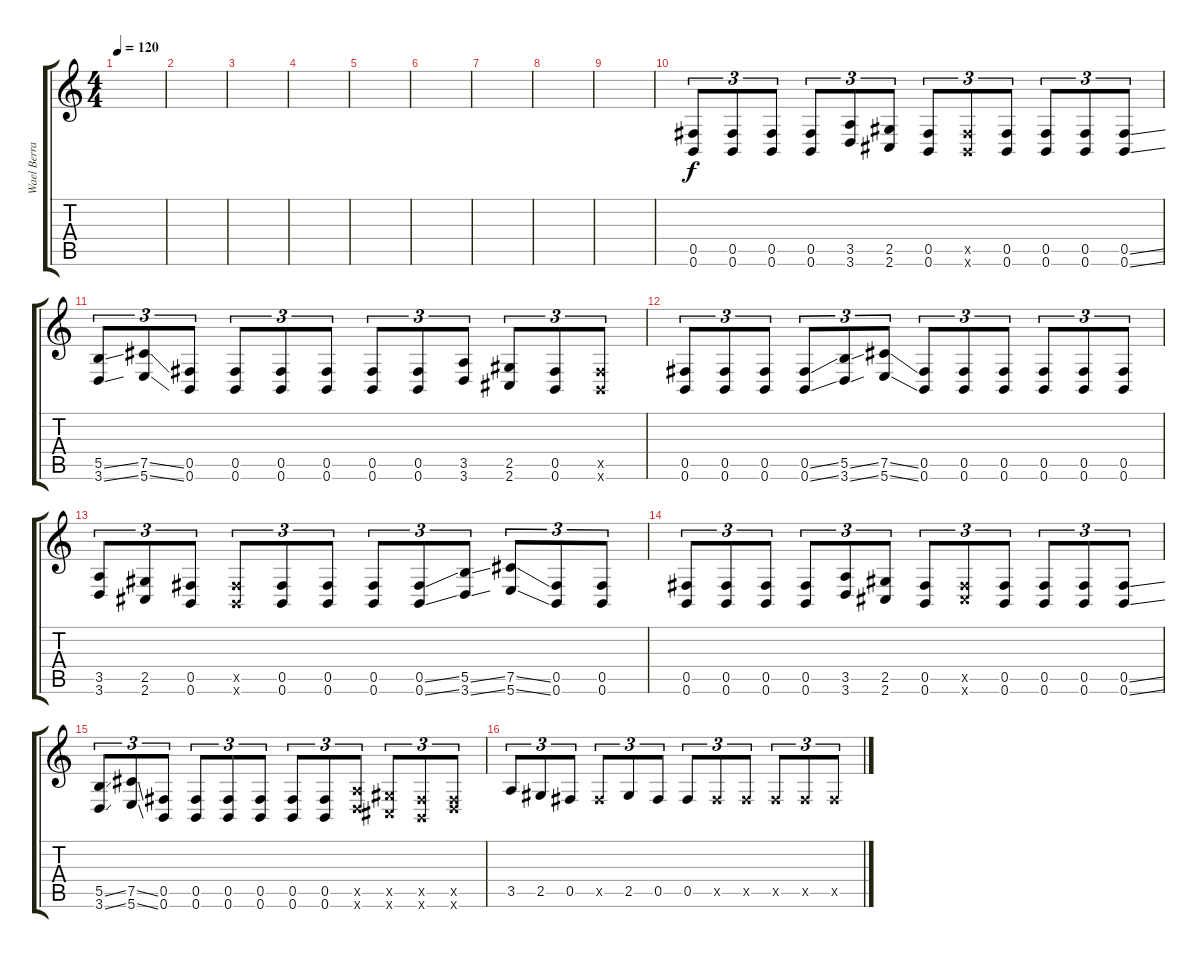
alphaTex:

\track ("Wael Berrais" "Wael Berra") {instrument distortionguitar}
\staff {score tabs}
\tuning (Db4 Ab3 E3 B2 Gb2 B1) {hide}
\ts (4 4)
\tempo 120
\clef g2
\ks c
|
|
|
|
|
|
|
|
|
(0.5 0.6).8{tu (3 2)} (0.5 0.6).8{tu (3 2)} (0.5 0.6).8{tu (3 2)} (0.5 0.6).8{tu (3 2)} (3.5 3.6).8{tu (3 2)} (2.5 2.6).8{tu (3 2)} (0.5 0.6).8{tu (3 2)} (0.5{x} 0.6{x}).8{tu (3 2)} (0.5 0.6).8{tu (3 2)} (0.5 0.6).8{tu (3 2)} (0.5 0.6).8{tu (3 2)} (0.5{ss} 0.6{ss}).8{tu (3 2)} |
(5.5{ss} 3.6{ss}).8{tu (3 2)} (7.5{ss} 5.6{ss}).8{tu (3 2)} (0.5 0.6).8{tu (3 2)} (0.5 0.6).8{tu (3 2)} (0.5 0.6).8{tu (3 2)} (0.5 0.6).8{tu (3 2)} (0.5 0.6).8{tu (3 2)} (0.5 0.6).8{tu (3 2)} (3.5 3.6).8{tu (3 2)} (2.5 2.6).8{tu (3 2)} (0.5 0.6).8{tu (3 2)} (0.5{x} 0.6{x}).8{tu (3 2)} |
(0.5 0.6).8{tu (3 2)} (0.5 0.6).8{tu (3 2)} (0.5 0.6).8{tu (3 2)} (0.5{ss} 0.6{ss}).8{tu (3 2)} (5.5{ss} 3.6{ss}).8{tu (3 2)} (7.5{ss} 5.6{ss}).8{tu (3 2)} (0.5 0.6).8{tu (3 2)} (0.5 0.6).8{tu (3 2)} (0.5 0.6).8{tu (3 2)} (0.5 0.6).8{tu (3 2)} (0.5 0.6).8{tu (3 2)} (0.5 0.6).8{tu (3 2)} |
(3.5 3.6).8{tu (3 2)} (2.5 2.6).8{tu (3 2)} (0.5 0.6).8{tu (3 2)} (0.5{x} 0.6{x}).8{tu (3 2)} (0.5 0.6).8{tu (3 2)} (0.5 0.6).8{tu (3 2)} (0.5 0.6).8{tu (3 2)} (0.5{ss} 0.6{ss}).8{tu (3 2)} (5.5{ss} 3.6{ss}).8{tu (3 2)} (7.5{ss} 5.6{ss}).8{tu (3 2)} (0.5 0.6).8{tu (3 2)} (0.5 0.6).8{tu (3 2)} |
(0.5 0.6).8{tu (3 2)} (0.5 0.6).8{tu (3 2)} (0.5 0.6).8{tu (3 2)} (0.5 0.6).8{tu (3 2)} (3.5 3.6).8{tu (3 2)} (2.5 2.6).8{tu (3 2)} (0.5 0.6).8{tu (3 2)} (0.5{x} 2.6{x}).8{tu (3 2)} (0.5 0.6).8{tu (3 2)} (0.5 0.6).8{tu (3 2)} (0.5 0.6).8{tu (3 2)} (0.5{ss} 0.6{ss}).8{tu (3 2)} |
(5.5{ss} 3.6{ss}).8{tu (3 2)} (7.5{ss} 5.6{ss}).8{tu (3 2)} (0.5 0.6).8{tu (3 2)} (0.5 0.6).8{tu (3 2)} (0.5 0.6).8{tu (3 2)} (0.5 0.6).8{tu (3 2)} (0.5 0.6).8{tu (3 2)} (0.5 0.6).8{tu (3 2)} (3.5{x} 3.6{x}).8{tu (3 2)} (2.5{x} 2.6{x}).8{tu (3 2)} (0.5{x} 0.6{x}).8{tu (3 2)} (0.5{x} 3.6{x}).8{tu (3 2)} |
3.5.8{tu (3 2)} 2.5.8{tu (3 2)} 0.5.8{tu (3 2)} 0.5{x}.8{tu (3 2)} 2.5.8{tu (3 2)} 0.5.8{tu (3 2)} 0.5.8{tu (3 2)} 0.5{x}.8{tu (3 2)} 0.5{x}.8{tu (3 2)} 0.5{x}.8{tu (3 2)} 0.5{x}.8{tu (3 2)} 0.5{x}.8{tu (3 2)}
